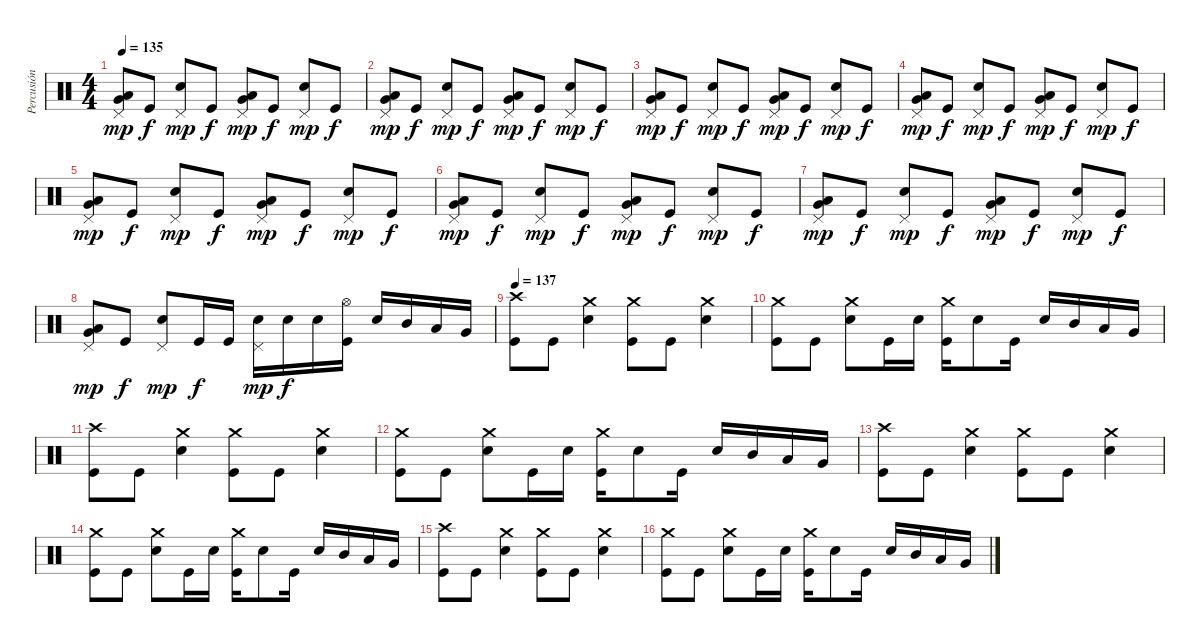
\track ("Percusión" "Percusión") {instrument percussion}
\staff {score}
\articulation defaults
\ts (4 4)
\tempo 135
\clef neutral
\ks c
("Very Low Tom (hit)" "Low Tom (hit)" "Pedal Hi-Hat (hit)").8{dy mp} "Kick (hit)".8{dy f} ("Snare (hit) 2" "Pedal Hi-Hat (hit)").8{dy mp} "Kick (hit)".8{dy f} ("Very Low Tom (hit)" "Low Tom (hit)" "Pedal Hi-Hat (hit)").8{dy mp} "Kick (hit)".8{dy f} ("Snare (hit) 2" "Pedal Hi-Hat (hit)").8{dy mp} "Kick (hit)".8{dy f} |
("Very Low Tom (hit)" "Low Tom (hit)" "Pedal Hi-Hat (hit)").8{dy mp} "Kick (hit)".8{dy f} ("Snare (hit) 2" "Pedal Hi-Hat (hit)").8{dy mp} "Kick (hit)".8{dy f} ("Very Low Tom (hit)" "Low Tom (hit)" "Pedal Hi-Hat (hit)").8{dy mp} "Kick (hit)".8{dy f} ("Snare (hit) 2" "Pedal Hi-Hat (hit)").8{dy mp} "Kick (hit)".8{dy f} |
("Very Low Tom (hit)" "Low Tom (hit)" "Pedal Hi-Hat (hit)").8{dy mp} "Kick (hit)".8{dy f} ("Snare (hit) 2" "Pedal Hi-Hat (hit)").8{dy mp} "Kick (hit)".8{dy f} ("Very Low Tom (hit)" "Low Tom (hit)" "Pedal Hi-Hat (hit)").8{dy mp} "Kick (hit)".8{dy f} ("Snare (hit) 2" "Pedal Hi-Hat (hit)").8{dy mp} "Kick (hit)".8{dy f} |
("Very Low Tom (hit)" "Low Tom (hit)" "Pedal Hi-Hat (hit)").8{dy mp} "Kick (hit)".8{dy f} ("Snare (hit) 2" "Pedal Hi-Hat (hit)").8{dy mp} "Kick (hit)".8{dy f} ("Very Low Tom (hit)" "Low Tom (hit)" "Pedal Hi-Hat (hit)").8{dy mp} "Kick (hit)".8{dy f} ("Snare (hit) 2" "Pedal Hi-Hat (hit)").8{dy mp} "Kick (hit)".8{dy f} |
("Very Low Tom (hit)" "Low Tom (hit)" "Pedal Hi-Hat (hit)").8{dy mp} "Kick (hit)".8{dy f} ("Snare (hit) 2" "Pedal Hi-Hat (hit)").8{dy mp} "Kick (hit)".8{dy f} ("Very Low Tom (hit)" "Low Tom (hit)" "Pedal Hi-Hat (hit)").8{dy mp} "Kick (hit)".8{dy f} ("Snare (hit) 2" "Pedal Hi-Hat (hit)").8{dy mp} "Kick (hit)".8{dy f} |
("Very Low Tom (hit)" "Low Tom (hit)" "Pedal Hi-Hat (hit)").8{dy mp} "Kick (hit)".8{dy f} ("Snare (hit) 2" "Pedal Hi-Hat (hit)").8{dy mp} "Kick (hit)".8{dy f} ("Very Low Tom (hit)" "Low Tom (hit)" "Pedal Hi-Hat (hit)").8{dy mp} "Kick (hit)".8{dy f} ("Snare (hit) 2" "Pedal Hi-Hat (hit)").8{dy mp} "Kick (hit)".8{dy f} |
("Very Low Tom (hit)" "Low Tom (hit)" "Pedal Hi-Hat (hit)").8{dy mp} "Kick (hit)".8{dy f} ("Snare (hit) 2" "Pedal Hi-Hat (hit)").8{dy mp} "Kick (hit)".8{dy f} ("Very Low Tom (hit)" "Low Tom (hit)" "Pedal Hi-Hat (hit)").8{dy mp} "Kick (hit)".8{dy f} ("Snare (hit) 2" "Pedal Hi-Hat (hit)").8{dy mp} "Kick (hit)".8{dy f} |
("Very Low Tom (hit)" "Low Tom (hit)" "Pedal Hi-Hat (hit)").8{dy mp} "Kick (hit)".8{dy f} ("Snare (hit) 2" "Pedal Hi-Hat (hit)").8{dy mp} "Kick (hit)".16{dy f} "Kick (hit)".16 ("Snare (hit) 2" "Pedal Hi-Hat (hit)").16{dy mp} "Snare (hit) 2".16{dy f} "Snare (hit) 2".16 ("Kick (hit)" "Hi-Hat (open)").16 "Snare (hit) 2".16 "Mid Tom (hit)".16 "Low Tom (hit)".16 "Very Low Tom (hit)".16 |
\tempo 137
("Kick (hit)" "Crash high (hit)").8 "Kick (hit)".8 ("Snare (hit) 2" "Crash medium (hit)").4 ("Kick (hit)" "Crash medium (hit)").8 "Kick (hit)".8 ("Snare (hit) 2" "Crash medium (hit)").4 |
("Kick (hit)" "Crash medium (hit)").8 "Kick (hit)".8 ("Snare (hit) 2" "Crash medium (hit)").8 "Kick (hit)".16 "Snare (hit) 2".16 ("Kick (hit)" "Crash medium (hit)").16 "Snare (hit) 2".8 "Kick (hit)".16 "Snare (hit) 2".16 "Mid Tom (hit)".16 "Low Tom (hit)".16 "Very Low Tom (hit)".16 |
("Kick (hit)" "Crash high (hit)").8 "Kick (hit)".8 ("Snare (hit) 2" "Crash medium (hit)").4 ("Kick (hit)" "Crash medium (hit)").8 "Kick (hit)".8 ("Snare (hit) 2" "Crash medium (hit)").4 |
("Kick (hit)" "Crash medium (hit)").8 "Kick (hit)".8 ("Snare (hit) 2" "Crash medium (hit)").8 "Kick (hit)".16 "Snare (hit) 2".16 ("Kick (hit)" "Crash medium (hit)").16 "Snare (hit) 2".8 "Kick (hit)".16 "Snare (hit) 2".16 "Mid Tom (hit)".16 "Low Tom (hit)".16 "Very Low Tom (hit)".16 |
("Kick (hit)" "Crash high (hit)").8 "Kick (hit)".8 ("Snare (hit) 2" "Crash medium (hit)").4 ("Kick (hit)" "Crash medium (hit)").8 "Kick (hit)".8 ("Snare (hit) 2" "Crash medium (hit)").4 |
("Kick (hit)" "Crash medium (hit)").8 "Kick (hit)".8 ("Snare (hit) 2" "Crash medium (hit)").8 "Kick (hit)".16 "Snare (hit) 2".16 ("Kick (hit)" "Crash medium (hit)").16 "Snare (hit) 2".8 "Kick (hit)".16 "Snare (hit) 2".16 "Mid Tom (hit)".16 "Low Tom (hit)".16 "Very Low Tom (hit)".16 |
("Kick (hit)" "Crash high (hit)").8 "Kick (hit)".8 ("Snare (hit) 2" "Crash medium (hit)").4 ("Kick (hit)" "Crash medium (hit)").8 "Kick (hit)".8 ("Snare (hit) 2" "Crash medium (hit)").4 |
("Kick (hit)" "Crash medium (hit)").8 "Kick (hit)".8 ("Snare (hit) 2" "Crash medium (hit)").8 "Kick (hit)".16 "Snare (hit) 2".16 ("Kick (hit)" "Crash medium (hit)").16 "Snare (hit) 2".8 "Kick (hit)".16 "Snare (hit) 2".16 "Mid Tom (hit)".16 "Low Tom (hit)".16 "Very Low Tom (hit)".16
